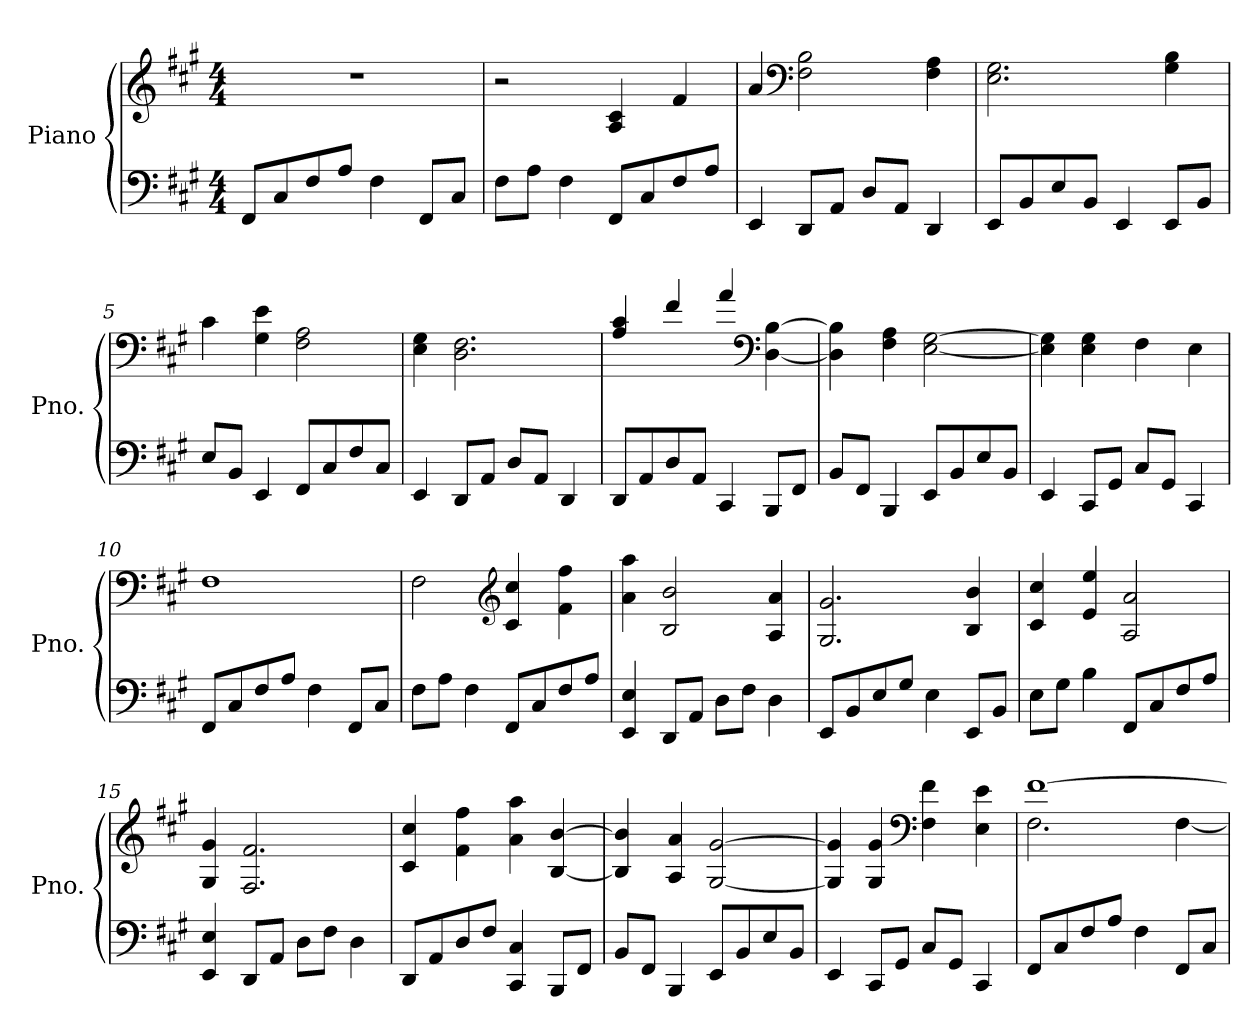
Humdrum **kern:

**kern	**kern
*part1	*part1
*staff2	*staff1
*I"Piano	*
*I'Pno.	*
*clefF4	*clefG2
*k[f#c#g#]	*k[f#c#g#]
*M4/4	*M4/4
*MM120	*MM120
=1	=1
8FF#/L	1r
8C#/	.
8F#/	.
8A/J	.
4F#\	.
8FF#/L	.
8C#/J	.
=2	=2
8F#\L	2r
8A\J	.
4F#\	.
8FF#/L	4A/ 4c#/
8C#/	.
8F#/	4f#/
8A/J	.
=3	=3
4EE/	4a/
*	*clefF4
8DD/L	2F#\ 2B\
8AA/J	.
8D/L	.
8AA/J	.
4DD/	4F#\ 4A\
=4	=4
8EE/L	2.E\ 2.G#\
8BB/	.
8E/	.
8BB/J	.
4EE/	.
8EE/L	4G#\ 4B\
8BB/J	.
=5	=5
8E/L	4c#\
8BB/J	.
4EE/	4G#\ 4e\
8FF#/L	2F#\ 2A\
8C#/	.
8F#/	.
8C#/J	.
=6	=6
4EE/	4E\ 4G#\
8DD/L	2.D\ 2.F#\
8AA/J	.
8D/L	.
8AA/J	.
4DD/	.
!!LO:LB:g=z
=7	=7
8DD/L	4A/ 4c#/
8AA/	.
8D/	4f#/
8AA/J	.
4CC#/	4a/
*	*clefF4
8BBB/L	[4D\ [4B\
8FF#/J	.
=8	=8
8BB/L	4D\] 4B\]
8FF#/J	.
4BBB/	4F#\ 4A\
8EE/L	[2E\ [2G#\
8BB/	.
8E/	.
8BB/J	.
=9	=9
4EE/	4E\] 4G#\]
8CC#/L	4E\ 4G#\
8GG#/J	.
8C#/L	4F#\
8GG#/J	.
4CC#/	4E\
=10	=10
8FF#/L	1F#
8C#/	.
8F#/	.
8A/J	.
4F#\	.
8FF#/L	.
8C#/J	.
=11	=11
8F#\L	2F#\
8A\J	.
4F#\	.
*	*clefG2
8FF#/L	4c#/ 4cc#/
8C#/	.
8F#/	4f#\ 4ff#\
8A/J	.
!!LO:LB:g=z
=12	=12
4EE/ 4E/	4a\ 4aa\
8DD/L	2B/ 2b/
8AA/J	.
8D\L	.
8F#\J	.
4D\	4A/ 4a/
=13	=13
8EE/L	2.G#/ 2.g#/
8BB/	.
8E/	.
8G#/J	.
4E\	.
8EE/L	4B/ 4b/
8BB/J	.
=14	=14
8E\L	4c#/ 4cc#/
8G#\J	.
4B\	4e/ 4ee/
8FF#/L	2A/ 2a/
8C#/	.
8F#/	.
8A/J	.
=15	=15
4EE/ 4E/	4G#/ 4g#/
8DD/L	2.F#/ 2.f#/
8AA/J	.
8D\L	.
8F#\J	.
4D\	.
=16	=16
8DD/L	4c#/ 4cc#/
8AA/	.
8D/	4f#\ 4ff#\
8F#/J	.
4CC#/ 4C#/	4a\ 4aa\
8BBB/L	[4B/ [4b/
8FF#/J	.
=17	=17
8BB/L	4B/] 4b/]
8FF#/J	.
4BBB/	4A/ 4a/
8EE/L	[2G#/ [2g#/
8BB/	.
8E/	.
8BB/J	.
!!LO:LB:g=z
=18	=18
4EE/	4G#/] 4g#/]
8CC#/L	4G#/ 4g#/
8GG#/J	.
*	*clefF4
8C#/L	4F#\ 4f#\
8GG#/J	.
4CC#/	4E\ 4e\
=19	=19
*	*^
8FF#/L	[1f#	2.F#\
8C#/	.	.
8F#/	.	.
8A/J	.	.
4F#\	.	.
8FF#/L	.	[4F#\
8C#/J	.	.
*	*v	*v
=	=
*-	*-
